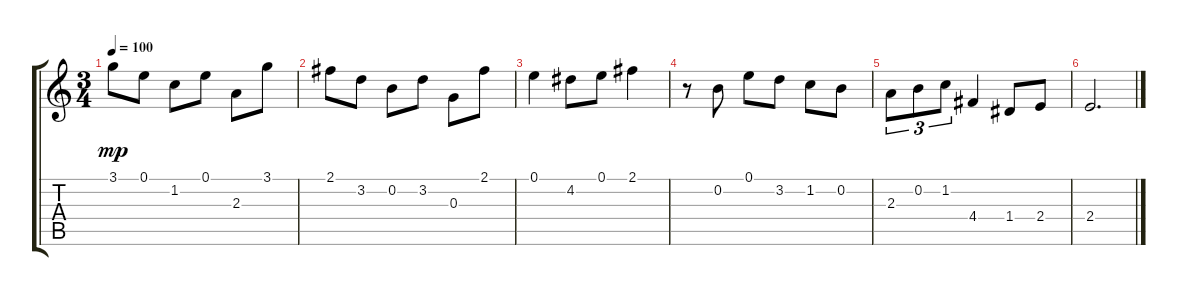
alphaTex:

\track "" {instrument acousticguitarsteel}
\staff {score tabs}
\tuning (E4 B3 G3 D3 A2 E2) {hide}
\ts (3 4)
\tempo 100
\clef g2
\ks c
3.1.8{dy mp} 0.1.8 1.2.8 0.1.8 2.3.8 3.1.8 |
2.1.8 3.2.8 0.2.8 3.2.8 0.3.8 2.1.8 |
0.1.4 4.2.8 0.1.8 2.1.4 |
r.8 0.2.8 0.1.8 3.2.8 1.2.8 0.2.8 |
2.3.8{tu (3 2)} 0.2.8{tu (3 2)} 1.2.8{tu (3 2)} 4.4.4 1.4.8 2.4.8 |
2.4.2{d}
